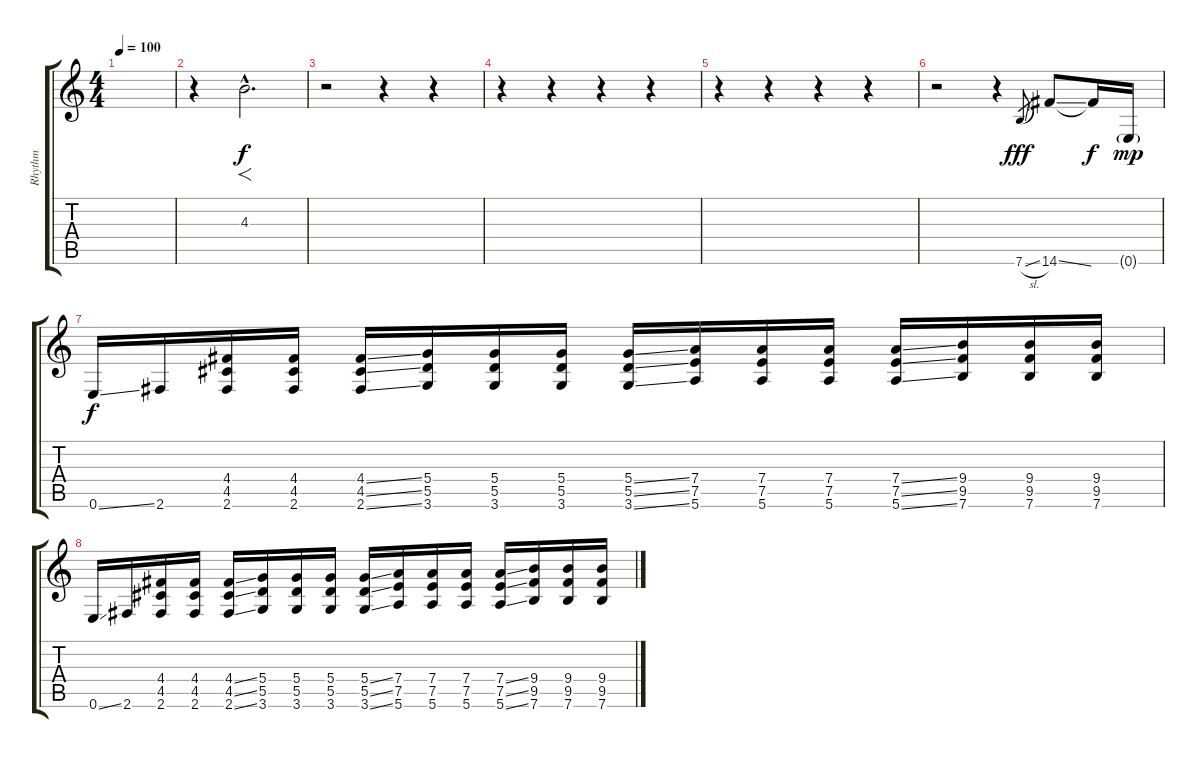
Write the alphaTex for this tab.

\track ("Rhythm" "Rhythm") {instrument distortionguitar}
\staff {score tabs}
\tuning (E4 B3 G3 D3 A2 E2) {hide}
\ts (4 4)
\tempo 100
\clef g2
\ks c
|
r.4 4.3{hac}.2{f d} |
r.2 r.4 r.4 |
r.4 r.4 r.4 r.4 |
r.4 r.4 r.4 r.4 |
r.2 r.4 7.6{sl}.8{gr dy fff} 14.6{ss}.8 14.6{t}.16{dy f} 0.6{g}.16{dy mp} |
0.6{ss}.16{dy f} 2.6.16 (4.4 4.5 2.6).16 (4.4 4.5 2.6).16 (4.4{ss} 4.5{ss} 2.6{ss}).16 (5.4 5.5 3.6).16 (5.4 5.5 3.6).16 (5.4 5.5 3.6).16 (5.4{ss} 5.5{ss} 3.6{ss}).16 (7.4 7.5 5.6).16 (7.4 7.5 5.6).16 (7.4 7.5 5.6).16 (7.4{ss} 7.5{ss} 5.6{ss}).16 (9.4 9.5 7.6).16 (9.4 9.5 7.6).16 (9.4 9.5 7.6).16 |
0.6{ss}.16 2.6.16 (4.4 4.5 2.6).16 (4.4 4.5 2.6).16 (4.4{ss} 4.5{ss} 2.6{ss}).16 (5.4 5.5 3.6).16 (5.4 5.5 3.6).16 (5.4 5.5 3.6).16 (5.4{ss} 5.5{ss} 3.6{ss}).16 (7.4 7.5 5.6).16 (7.4 7.5 5.6).16 (7.4 7.5 5.6).16 (7.4{ss} 7.5{ss} 5.6{ss}).16 (9.4 9.5 7.6).16 (9.4 9.5 7.6).16 (9.4 9.5 7.6).16
